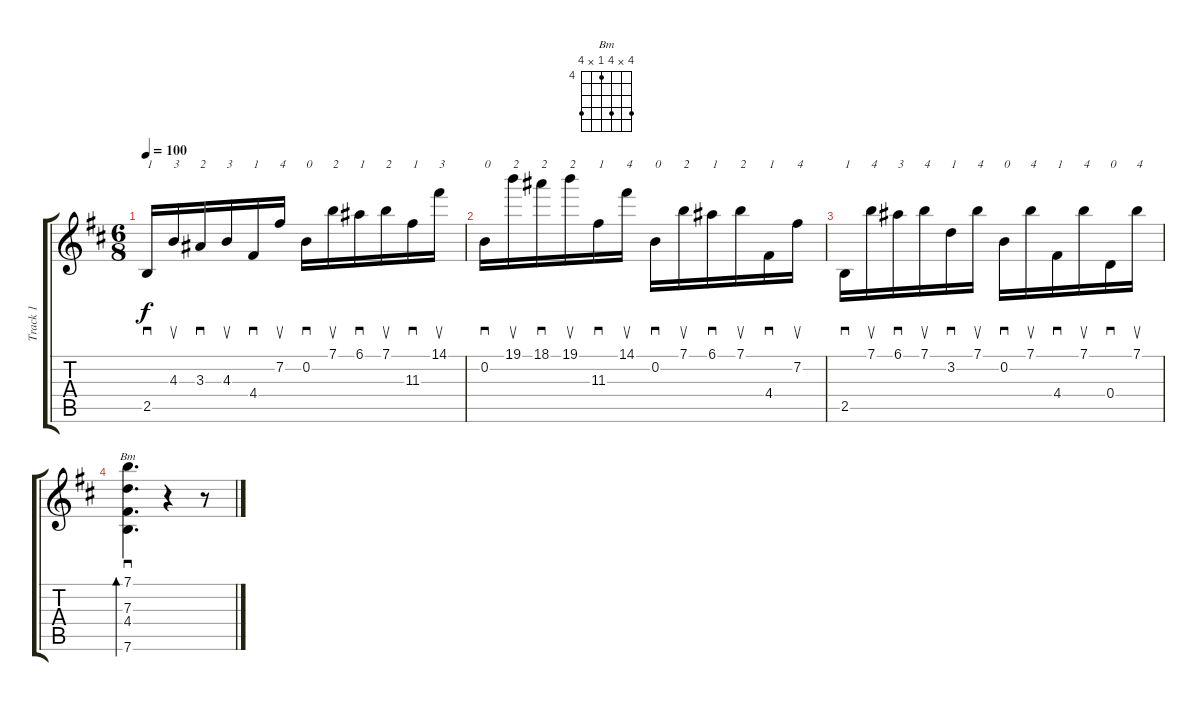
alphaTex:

\track ("Track 1" "Track 1") {instrument acousticguitarnylon}
\staff {score tabs}
\tuning (E4 B3 G3 D3 A2 E2) {hide}
\chord ("Bm" 7 x 7 4 x 7) {firstfret 4}
\ts (6 8)
\tempo 100
\clef g2
\ks bminor
2.5.16{sd txt "1" dy f} 4.3.16{su txt "3"} 3.3.16{sd txt "2"} 4.3.16{su txt "3"} 4.4.16{sd txt "1"} 7.2.16{su txt "4"} 0.2.16{sd txt "0"} 7.1.16{su txt "2"} 6.1.16{sd txt "1"} 7.1.16{su txt "2"} 11.3.16{sd txt "1"} 14.1.16{su txt "3"} |
0.2.16{sd txt "0"} 19.1.16{su txt "2"} 18.1.16{sd txt "2"} 19.1.16{su txt "2"} 11.3.16{sd txt "1"} 14.1.16{su txt "4"} 0.2.16{sd txt "0"} 7.1.16{su txt "2"} 6.1.16{sd txt "1"} 7.1.16{su txt "2"} 4.4.16{sd txt "1"} 7.2.16{su txt "4"} |
2.5.16{sd txt "1"} 7.1.16{su txt "4"} 6.1.16{sd txt "3"} 7.1.16{su txt "4"} 3.2.16{sd txt "1"} 7.1.16{su txt "4"} 0.2.16{sd txt "0"} 7.1.16{su txt "4"} 4.4.16{sd txt "1"} 7.1.16{su txt "4"} 0.4.16{sd txt "0"} 7.1.16{su txt "4"} |
(7.1 7.3 4.4 7.6).4{d sd bd 60 ch "Bm"} r.4 r.8
